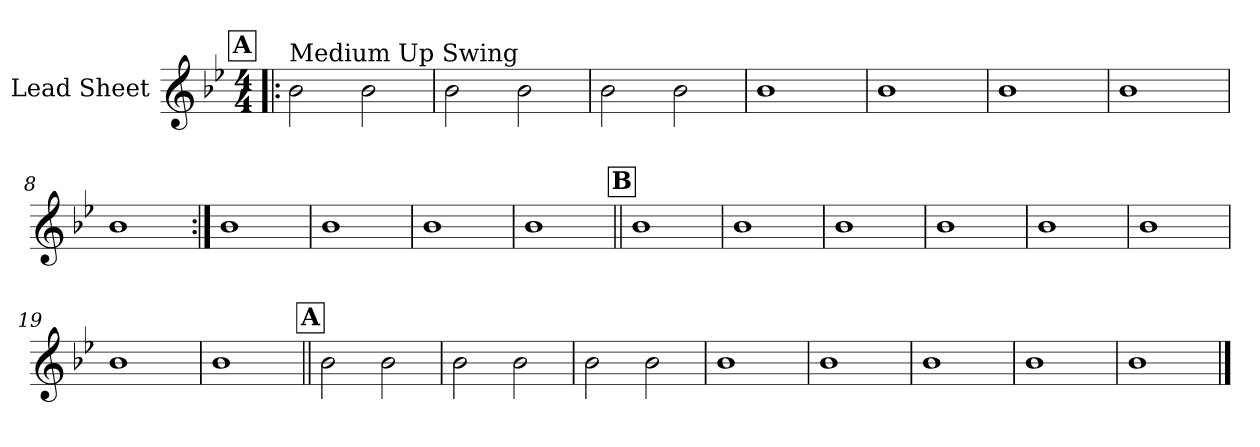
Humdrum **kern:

**kern
*part1
*staff1
*I"Lead Sheet
*clefG2
*k[b-e-]
*B-:
*M4/4
!!LO:REH:place=s1:a:fs=14:t=A
=1!|:
!LO:TX:a:t=Medium Up Swing
2b-\
2b-\
=2
2b-\
2b-\
=3
2b-\
2b-\
=4
1b-
!!LO:LB:g=z
=5
1b-
=6
1b-
=7
1b-
=8
1b-
!!LO:LB:g=z
=9:|!
1b-
=10
1b-
=11
1b-
=12
1b-
!!LO:LB:g=z
!!LO:REH:place=s1:a:fs=14:t=B
=13||
1b-
=14
1b-
=15
1b-
=16
1b-
!!LO:LB:g=z
=17
1b-
=18
1b-
=19
1b-
=20
1b-
!!LO:LB:g=z
!!LO:REH:place=s1:a:fs=14:t=A
=21||
2b-\
2b-\
=22
2b-\
2b-\
=23
2b-\
2b-\
=24
1b-
!!LO:LB:g=z
=25
1b-
=26
1b-
=27
1b-
=28
1b-
==
*-
